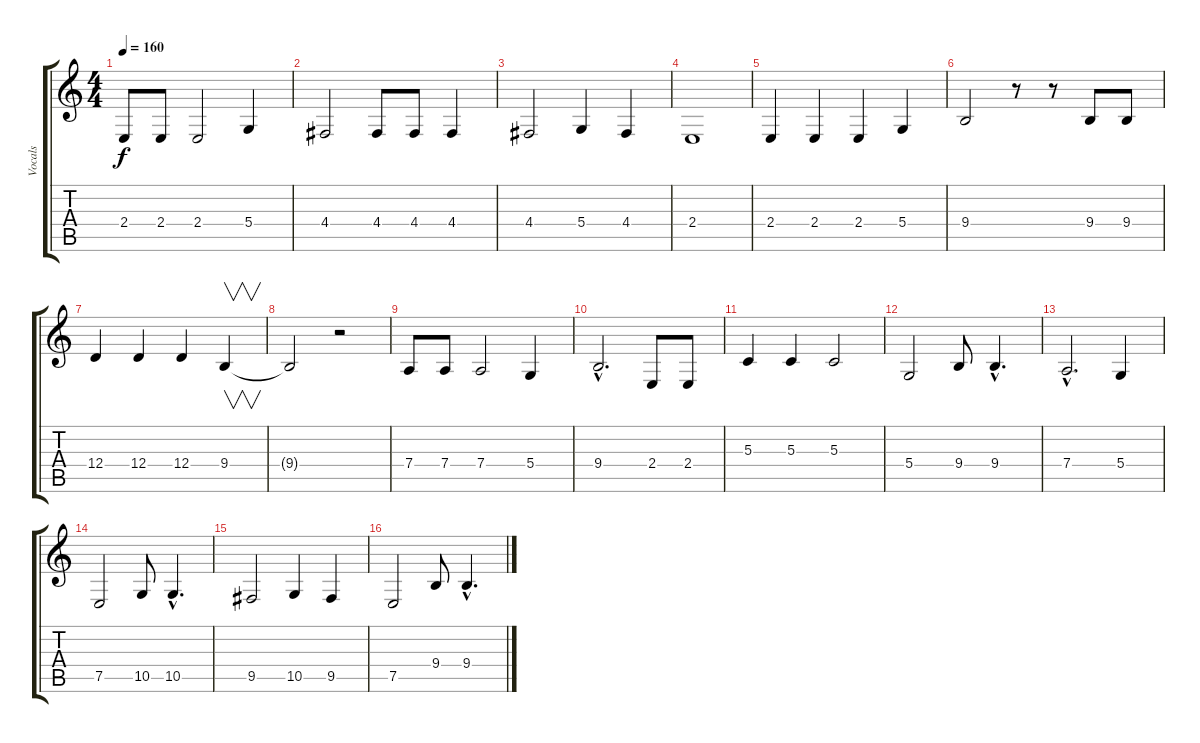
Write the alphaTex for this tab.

\track ("Vocals" "Vocals") {instrument baritonesax}
\staff {score tabs}
\tuning (E4 B3 G3 D3 A2 E2) {hide}
\ts (4 4)
\tempo 160
\clef g2
\ks c
2.4.8{dy f} 2.4.8 2.4.2 5.4.4 |
4.4.2 4.4.8 4.4.8 4.4.4 |
4.4.2 5.4.4 4.4.4 |
2.4.1 |
2.4.4 2.4.4 2.4.4 5.4.4 |
9.4.2 r.8 r.8 9.4.8 9.4.8 |
12.4.4 12.4.4 12.4.4 9.4.4{v} |
9.4{t}.2 r.2 |
7.4.8 7.4.8 7.4.2 5.4.4 |
9.4{hac}.2{d} 2.4.8 2.4.8 |
5.3.4 5.3.4 5.3.2 |
5.4.2 9.4.8 9.4{hac}.4{d} |
7.4{hac}.2{d} 5.4.4 |
7.5.2 10.5.8 10.5{hac}.4{d} |
9.5.2 10.5.4 9.5.4 |
7.5.2 9.4.8 9.4{hac}.4{d}
